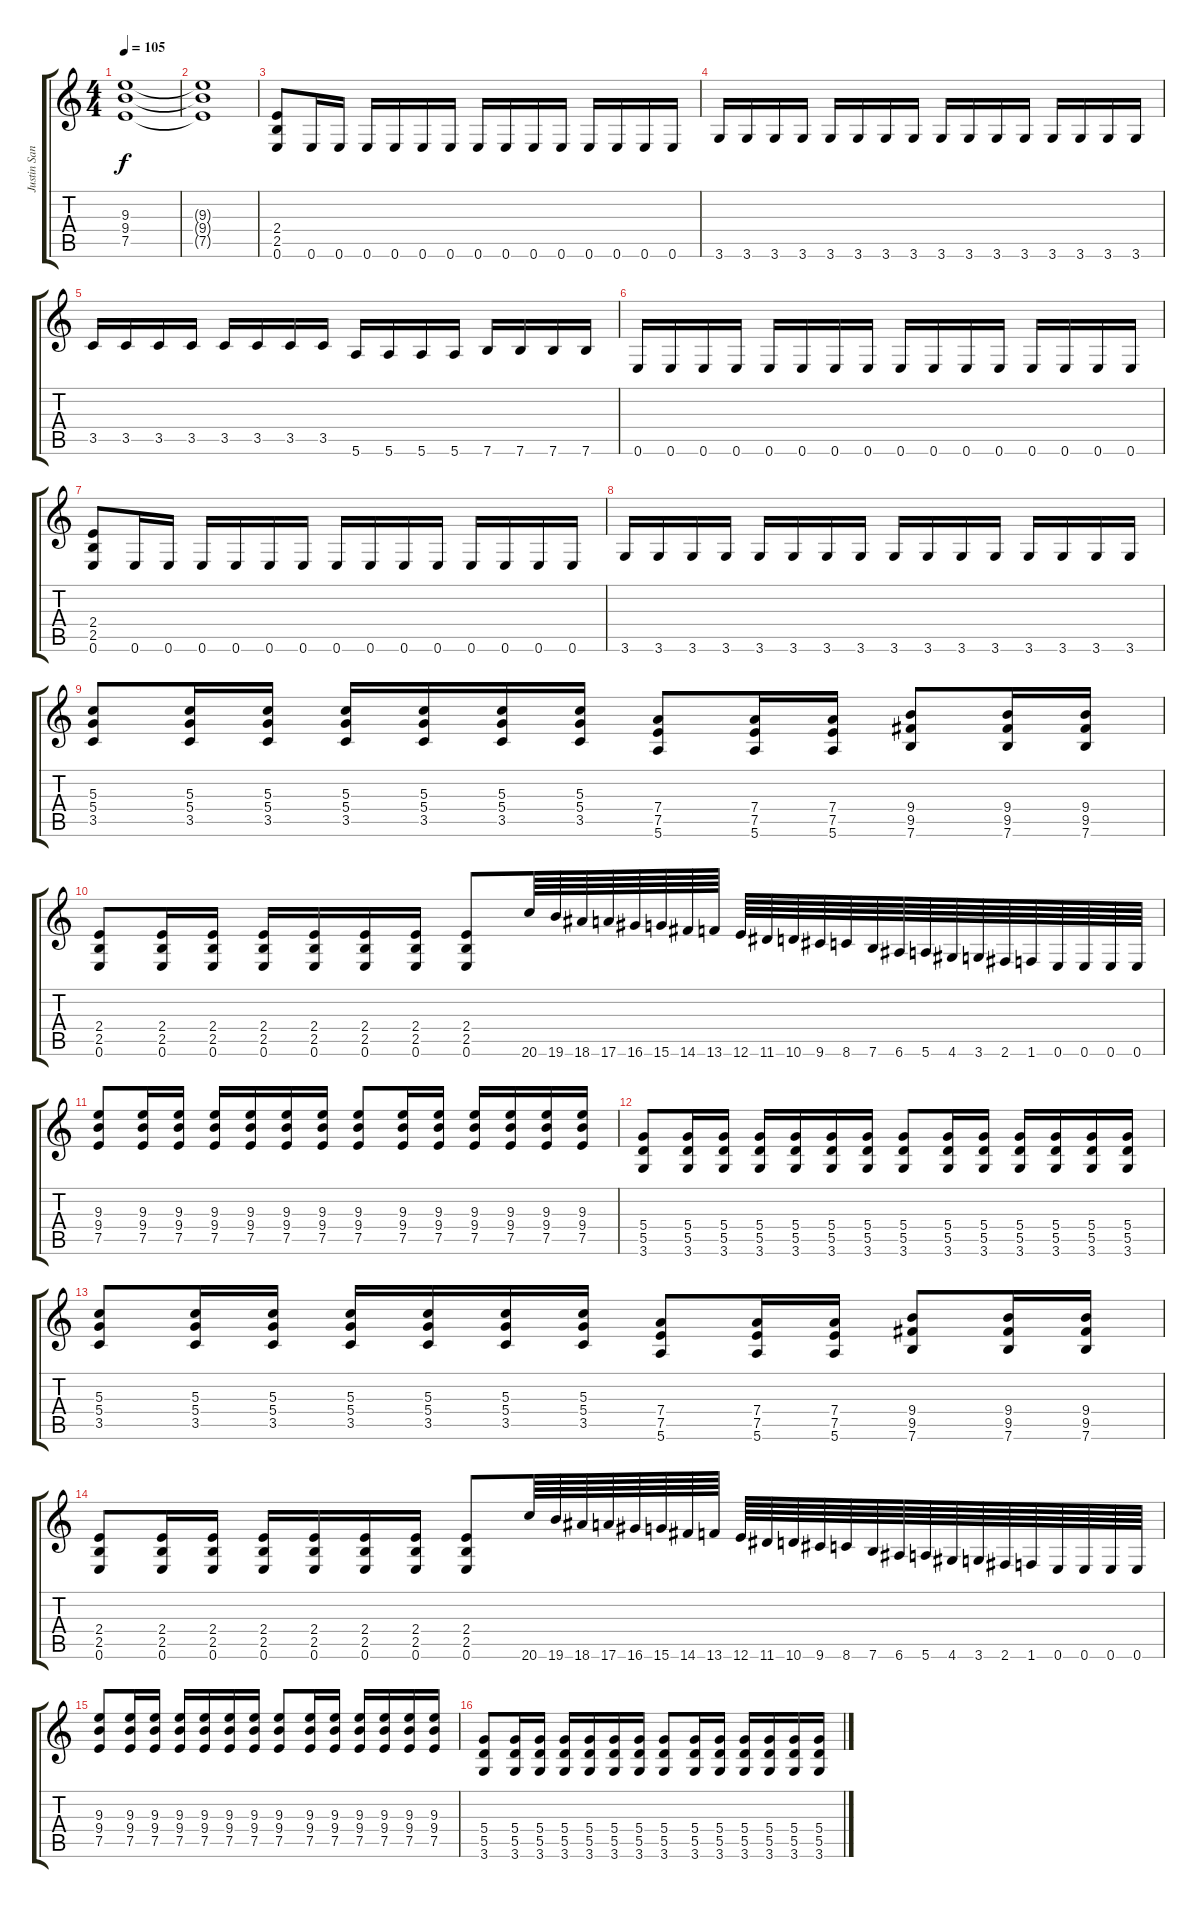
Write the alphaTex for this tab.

\track ("Justin Sane" "Justin San") {instrument distortionguitar}
\staff {score tabs}
\tuning (E4 B3 G3 D3 A2 E2) {hide}
\ts (4 4)
\tempo 105
\clef g2
\ks c
(9.3{t} 9.4{t} 7.5{t}).1{dy f} |
(9.3{t} 9.4{t} 7.5{t}).1 |
(2.4 2.5 0.6).8 0.6.16 0.6.16 0.6.16 0.6.16 0.6.16 0.6.16 0.6.16 0.6.16 0.6.16 0.6.16 0.6.16 0.6.16 0.6.16 0.6.16 |
3.6.16 3.6.16 3.6.16 3.6.16 3.6.16 3.6.16 3.6.16 3.6.16 3.6.16 3.6.16 3.6.16 3.6.16 3.6.16 3.6.16 3.6.16 3.6.16 |
3.5.16 3.5.16 3.5.16 3.5.16 3.5.16 3.5.16 3.5.16 3.5.16 5.6.16 5.6.16 5.6.16 5.6.16 7.6.16 7.6.16 7.6.16 7.6.16 |
0.6.16 0.6.16 0.6.16 0.6.16 0.6.16 0.6.16 0.6.16 0.6.16 0.6.16 0.6.16 0.6.16 0.6.16 0.6.16 0.6.16 0.6.16 0.6.16 |
(2.4 2.5 0.6).8 0.6.16 0.6.16 0.6.16 0.6.16 0.6.16 0.6.16 0.6.16 0.6.16 0.6.16 0.6.16 0.6.16 0.6.16 0.6.16 0.6.16 |
3.6.16 3.6.16 3.6.16 3.6.16 3.6.16 3.6.16 3.6.16 3.6.16 3.6.16 3.6.16 3.6.16 3.6.16 3.6.16 3.6.16 3.6.16 3.6.16 |
(5.3 5.4 3.5).8 (5.3 5.4 3.5).16 (5.3 5.4 3.5).16 (5.3 5.4 3.5).16 (5.3 5.4 3.5).16 (5.3 5.4 3.5).16 (5.3 5.4 3.5).16 (7.4 7.5 5.6).8 (7.4 7.5 5.6).16 (7.4 7.5 5.6).16 (9.4 9.5 7.6).8 (9.4 9.5 7.6).16 (9.4 9.5 7.6).16 |
(2.4 2.5 0.6).8 (2.4 2.5 0.6).16 (2.4 2.5 0.6).16 (2.4 2.5 0.6).16 (2.4 2.5 0.6).16 (2.4 2.5 0.6).16 (2.4 2.5 0.6).16 (2.4 2.5 0.6).8 20.6.64 19.6.64 18.6.64 17.6.64 16.6.64 15.6.64 14.6.64 13.6.64 12.6.64 11.6.64 10.6.64 9.6.64 8.6.64 7.6.64 6.6.64 5.6.64 4.6.64 3.6.64 2.6.64 1.6.64 0.6.64 0.6.64 0.6.64 0.6.64 |
(9.3 9.4 7.5).8 (9.3 9.4 7.5).16 (9.3 9.4 7.5).16 (9.3 9.4 7.5).16 (9.3 9.4 7.5).16 (9.3 9.4 7.5).16 (9.3 9.4 7.5).16 (9.3 9.4 7.5).8 (9.3 9.4 7.5).16 (9.3 9.4 7.5).16 (9.3 9.4 7.5).16 (9.3 9.4 7.5).16 (9.3 9.4 7.5).16 (9.3 9.4 7.5).16 |
(5.4 5.5 3.6).8 (5.4 5.5 3.6).16 (5.4 5.5 3.6).16 (5.4 5.5 3.6).16 (5.4 5.5 3.6).16 (5.4 5.5 3.6).16 (5.4 5.5 3.6).16 (5.4 5.5 3.6).8 (5.4 5.5 3.6).16 (5.4 5.5 3.6).16 (5.4 5.5 3.6).16 (5.4 5.5 3.6).16 (5.4 5.5 3.6).16 (5.4 5.5 3.6).16 |
(5.3 5.4 3.5).8 (5.3 5.4 3.5).16 (5.3 5.4 3.5).16 (5.3 5.4 3.5).16 (5.3 5.4 3.5).16 (5.3 5.4 3.5).16 (5.3 5.4 3.5).16 (7.4 7.5 5.6).8 (7.4 7.5 5.6).16 (7.4 7.5 5.6).16 (9.4 9.5 7.6).8 (9.4 9.5 7.6).16 (9.4 9.5 7.6).16 |
(2.4 2.5 0.6).8 (2.4 2.5 0.6).16 (2.4 2.5 0.6).16 (2.4 2.5 0.6).16 (2.4 2.5 0.6).16 (2.4 2.5 0.6).16 (2.4 2.5 0.6).16 (2.4 2.5 0.6).8 20.6.64 19.6.64 18.6.64 17.6.64 16.6.64 15.6.64 14.6.64 13.6.64 12.6.64 11.6.64 10.6.64 9.6.64 8.6.64 7.6.64 6.6.64 5.6.64 4.6.64 3.6.64 2.6.64 1.6.64 0.6.64 0.6.64 0.6.64 0.6.64 |
(9.3 9.4 7.5).8 (9.3 9.4 7.5).16 (9.3 9.4 7.5).16 (9.3 9.4 7.5).16 (9.3 9.4 7.5).16 (9.3 9.4 7.5).16 (9.3 9.4 7.5).16 (9.3 9.4 7.5).8 (9.3 9.4 7.5).16 (9.3 9.4 7.5).16 (9.3 9.4 7.5).16 (9.3 9.4 7.5).16 (9.3 9.4 7.5).16 (9.3 9.4 7.5).16 |
(5.4 5.5 3.6).8 (5.4 5.5 3.6).16 (5.4 5.5 3.6).16 (5.4 5.5 3.6).16 (5.4 5.5 3.6).16 (5.4 5.5 3.6).16 (5.4 5.5 3.6).16 (5.4 5.5 3.6).8 (5.4 5.5 3.6).16 (5.4 5.5 3.6).16 (5.4 5.5 3.6).16 (5.4 5.5 3.6).16 (5.4 5.5 3.6).16 (5.4 5.5 3.6).16
